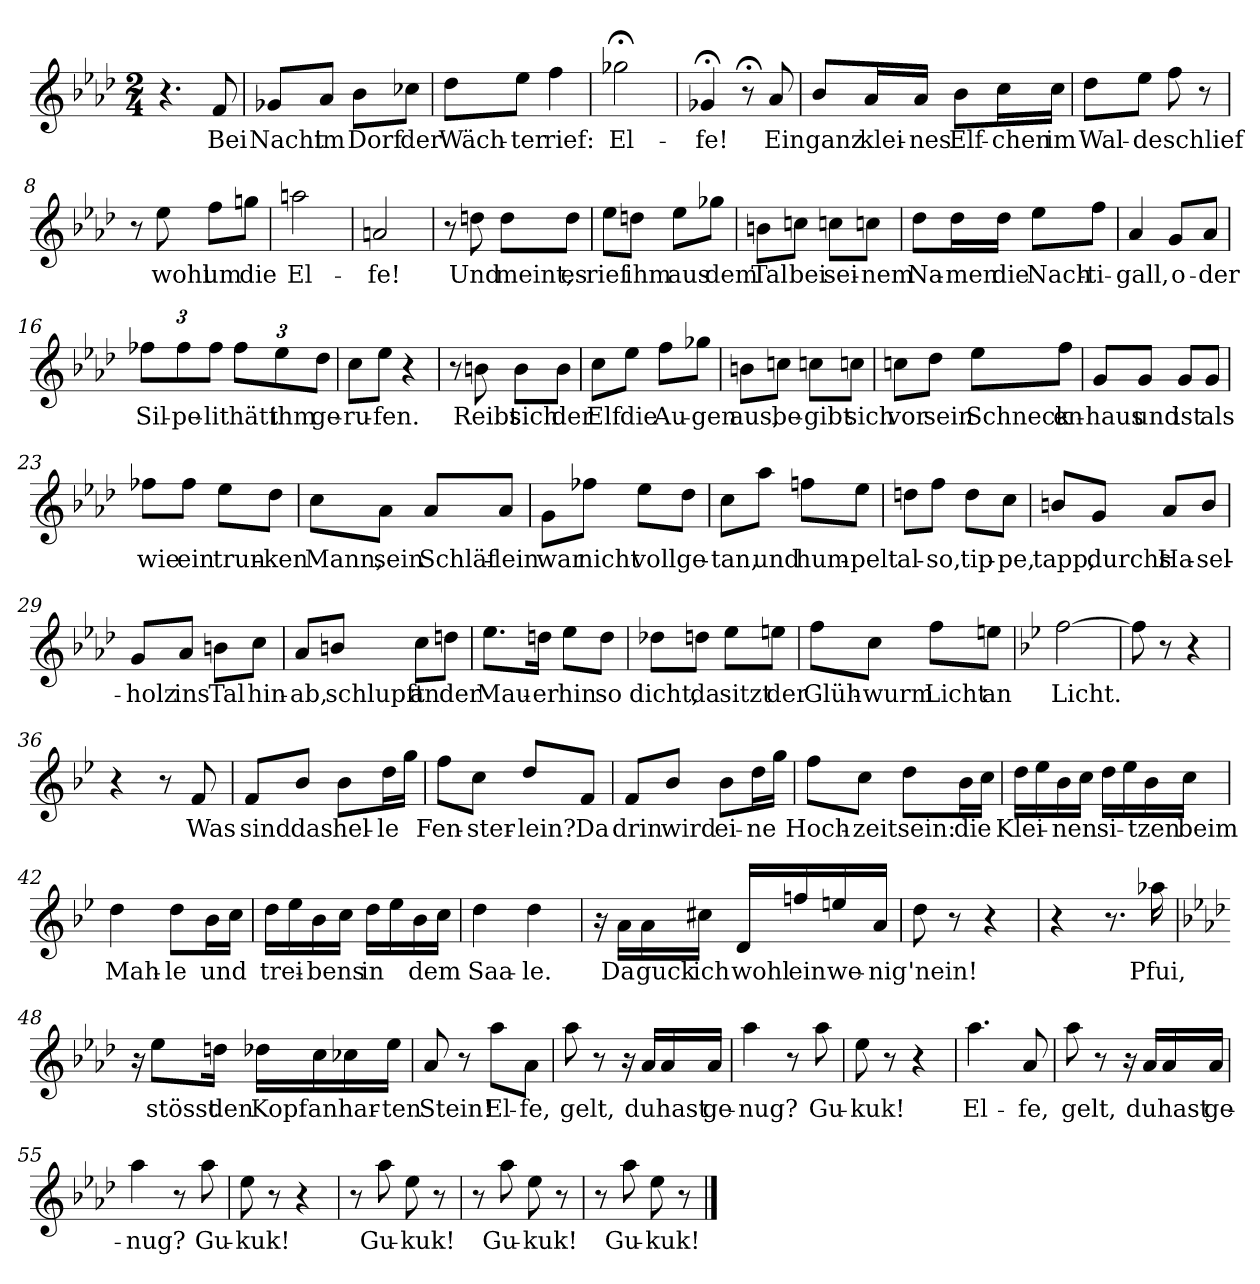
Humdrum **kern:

**kern	**text
*part1	*part1
*staff1	*staff1
*clefG2	*
*k[b-e-a-d-]	*
*M2/4	*
=1	=1
4.r	.
!	!LO:LY:b
8f/	Bei
=2	=2
!	!LO:LY:b
8g-X/L	Nacht
!	!LO:LY:b
8a-/J	im
!	!LO:LY:b
8b-\L	Dorf
!	!LO:LY:b
8cc-X\J	der
=3	=3
!	!LO:LY:b
8dd-\L	Wäch-
!	!LO:LY:b
8ee-\J	-ter
!	!LO:LY:b
4ff\	rief:
=4	=4
!	!LO:LY:b
2gg-X;<\	El-
=5	=5
!	!LO:LY:b
4g-X;</	-fe!
8r;<	.
!	!LO:LY:b
8a-/	Ein
=6	=6
!	!LO:LY:b
8b-/L	ganz
!	!LO:LY:b
16a-/L	klei-
!	!LO:LY:b
16a-/JJ	-nes
!	!LO:LY:b
8b-\L	Elf-
!	!LO:LY:b
16cc\L	-chen
!	!LO:LY:b
16cc\JJ	im
=7	=7
!	!LO:LY:b
8dd-\L	Wal-
!	!LO:LY:b
8ee-\J	-de
!	!LO:LY:b
8ff\	schlief
8r	.
!!LO:LB:g=z
=8	=8
8r	.
!	!LO:LY:b
8ee-\	wohl
!	!LO:LY:b
8ff\L	um
!	!LO:LY:b
8ggn\J	die
=9	=9
!	!LO:LY:b
2aan\	El-
=10	=10
!	!LO:LY:b
2an/	-fe!
=11	=11
8r	.
!	!LO:LY:b
8ddn\	Und
!	!LO:LY:b
8dd\L	meint,
!	!LO:LY:b
8dd\J	es
=12	=12
!	!LO:LY:b
8ee-\L	rief
!	!LO:LY:b
8ddn\J	ihm
!	!LO:LY:b
8ee-\L	aus
!	!LO:LY:b
8gg-X\J	dem
=13	=13
!	!LO:LY:b
8bn\L	Tal
!	!LO:LY:b
8ccn\J	bei
!	!LO:LY:b
8ccn\L	sei-
!	!LO:LY:b
8ccn\J	-nem
=14	=14
!	!LO:LY:b
8dd-\L	Na-
!	!LO:LY:b
16dd-\L	-men
!	!LO:LY:b
16dd-\JJ	die
!	!LO:LY:b
8ee-\L	Nach-
!	!LO:LY:b
8ff\J	-ti-
=15	=15
!	!LO:LY:b
4a-/	-gall,
!	!LO:LY:b
8g/L	o-
!	!LO:LY:b
8a-/J	-der
!!LO:LB:g=z
=16	=16
!	!LO:LY:b
12ff-X\L	Sil-
!	!LO:LY:b
12ff-\	-pe-
!	!LO:LY:b
12ff-\J	-lit
!	!LO:LY:b
12ff-\L	hätt
!	!LO:LY:b
12ee-\	ihm
!	!LO:LY:b
12dd-\J	ge-
=17	=17
!	!LO:LY:b
8cc\L	-ru-
!	!LO:LY:b
8ee-\J	-fen.
4r	.
=18	=18
8r	.
!	!LO:LY:b
8bn\	Reibt
!	!LO:LY:b
8b\L	sich
!	!LO:LY:b
8b\J	der
=19	=19
!	!LO:LY:b
8cc\L	Elf
!	!LO:LY:b
8ee-\J	die
!	!LO:LY:b
8ff\L	Au-
!	!LO:LY:b
8gg-X\J	-gen
=20	=20
!	!LO:LY:b
8bn\L	aus,
!	!LO:LY:b
8ccn\J	be-
!	!LO:LY:b
8ccn\L	-gibt
!	!LO:LY:b
8ccn\J	sich
=21	=21
!	!LO:LY:b
8ccn\L	vor
!	!LO:LY:b
8dd-\J	sein
!	!LO:LY:b
8ee-\L	Schneck-
!	!LO:LY:b
8ff\J	-en-
!!LO:LB:g=z
=22	=22
!	!LO:LY:b
8g/L	-haus
!	!LO:LY:b
8g/J	und
!	!LO:LY:b
8g/L	ist
!	!LO:LY:b
8g/J	als
=23	=23
!	!LO:LY:b
8ff-X\L	wie
!	!LO:LY:b
8ff-\J	ein
!	!LO:LY:b
8ee-\L	trun-
!	!LO:LY:b
8dd-\J	-ken
=24	=24
!	!LO:LY:b
8cc\L	Mann,
!	!LO:LY:b
8a-\J	sein
!	!LO:LY:b
8a-/L	Schläf-
!	!LO:LY:b
8a-/J	-lein
=25	=25
!	!LO:LY:b
8g\L	war
!	!LO:LY:b
8ff-X\J	nicht
!	!LO:LY:b
8ee-\L	voll
!	!LO:LY:b
8dd-\J	ge-
=26	=26
!	!LO:LY:b
8cc\L	-tan,
!	!LO:LY:b
8aa-\J	und
!	!LO:LY:b
8ffn\L	hum-
!	!LO:LY:b
8ee-\J	-pelt
=27	=27
!	!LO:LY:b
8ddn\L	al-
!	!LO:LY:b
8ff\J	-so,
!	!LO:LY:b
8dd\L	tip-
!	!LO:LY:b
8cc\J	-pe,
!!LO:LB:g=z
=28	=28
!	!LO:LY:b
8bn/L	tapp,
!	!LO:LY:b
8g/J	durchs
!	!LO:LY:b
8a-/L	Ha-
!	!LO:LY:b
8b/J	-sel-
=29	=29
!	!LO:LY:b
8g/L	-holz
!	!LO:LY:b
8a-/J	ins
!	!LO:LY:b
8bn\L	Tal
!	!LO:LY:b
8cc\J	hin-
=30	=30
!	!LO:LY:b
8a-/L	-ab,
!	!LO:LY:b
8bn/J	schlupft
!	!LO:LY:b
8cc\L	an
!	!LO:LY:b
8ddn\J	der
=31	=31
!	!LO:LY:b
8.ee-\L	Mau-
!	!LO:LY:b
16ddn\Jk	-er
!	!LO:LY:b
8ee-\L	hin
!	!LO:LY:b
8dd\J	so
=32	=32
!	!LO:LY:b
8dd-X\L	dicht,
!	!LO:LY:b
8ddn\J	da
!	!LO:LY:b
8ee-\L	sitzt
!	!LO:LY:b
8een\J	der
!!LO:LB:g=z
=33	=33
!	!LO:LY:b
8ff\L	Glüh-
!	!LO:LY:b
8cc\J	-wurm
!	!LO:LY:b
8ff\L	Licht
!	!LO:LY:b
8een\J	an
=34	=34
*k[b-e-]	*
!	!LO:LY:b
[2ff\	Licht.
=35	=35
8ff\]	.
8r	.
4r	.
=36	=36
4r	.
8r	.
!	!LO:LY:b
8f/	Was
=37	=37
!	!LO:LY:b
8f/L	sind
!	!LO:LY:b
8b-/J	das
!	!LO:LY:b
8b-\L	hel-
!	!LO:LY:b
16dd\L	-le
16gg\JJ	.
=38	=38
!	!LO:LY:b
8ff\L	Fen-
!	!LO:LY:b
8cc\J	-ster-
!	!LO:LY:b
8dd/L	-lein?
!	!LO:LY:b
8f/J	Da
=39	=39
!	!LO:LY:b
8f/L	drin
!	!LO:LY:b
8b-/J	wird
!	!LO:LY:b
8b-\L	ei-
!	!LO:LY:b
16dd\L	-ne
16gg\JJ	.
!!LO:LB:g=z
=40	=40
!	!LO:LY:b
8ff\L	Hoch-
!	!LO:LY:b
8cc\J	-zeit
!	!LO:LY:b
8dd\L	sein:
!	!LO:LY:b
16b-\L	die
16cc\JJ	.
=41	=41
!	!LO:LY:b
16dd\LL	Klei-
16ee-\	.
!	!LO:LY:b
16b-\	-nen
16cc\JJ	.
!	!LO:LY:b
16dd\LL	si-
16ee-\	.
!	!LO:LY:b
16b-\	-tzen
!	!LO:LY:b
16cc\JJ	beim
=42	=42
!	!LO:LY:b
4dd\	Mah-
!	!LO:LY:b
8dd\L	-le
!	!LO:LY:b
16b-\L	und
16cc\JJ	.
=43	=43
!	!LO:LY:b
16dd\LL	trei-
16ee-\	.
!	!LO:LY:b
16b-\	-bens
16cc\JJ	.
!	!LO:LY:b
16dd\LL	in
16ee-\	.
!	!LO:LY:b
16b-\	dem
16cc\JJ	.
=44	=44
!	!LO:LY:b
4dd\	Saa-
!	!LO:LY:b
4dd\	-le.
=45	=45
16r	.
!	!LO:LY:b
16a\LL	Da
!	!LO:LY:b
16a\	guck
!	!LO:LY:b
16cc#X\JJ	ich
!	!LO:LY:b
16d/LL	wohl
!	!LO:LY:b
16ffn/	ein
!	!LO:LY:b
16een/	we-
!	!LO:LY:b
16a/JJ	-nig
!!LO:LB:g=z
=46	=46
!	!LO:LY:b
8dd\	'nein!
8r	.
4r	.
=47	=47
4r	.
8.r	.
!	!LO:LY:b
16aa-X\	Pfui,
=48	=48
*k[b-e-a-d-]	*
16r	.
!	!LO:LY:b
8ee-\L	stösst
!	!LO:LY:b
16ddn\Jk	den
!	!LO:LY:b
16dd-X\LL	Kopf
!	!LO:LY:b
16cc\	an
!	!LO:LY:b
16cc-X\	har-
!	!LO:LY:b
16ee-\JJ	-ten
=49	=49
!	!LO:LY:b
8a-/	Stein!
8r	.
!	!LO:LY:b
8aa-\L	El-
!	!LO:LY:b
8a-\J	-fe,
=50	=50
!	!LO:LY:b
8aa-\	gelt,
8r	.
16r	.
!	!LO:LY:b
16a-/LL	du
!	!LO:LY:b
16a-/	hast
!	!LO:LY:b
16a-/JJ	ge-
=51	=51
!	!LO:LY:b
4aa-\	-nug?
8r	.
!	!LO:LY:b
8aa-\	Gu-
=52	=52
!	!LO:LY:b
8ee-\	-kuk!
8r	.
4r	.
=53	=53
!	!LO:LY:b
4.aa-\	El-
!	!LO:LY:b
8a-/	-fe,
!!LO:LB:g=z
=54	=54
!	!LO:LY:b
8aa-\	gelt,
8r	.
16r	.
!	!LO:LY:b
16a-/LL	du
!	!LO:LY:b
16a-/	hast
!	!LO:LY:b
16a-/JJ	ge-
=55	=55
!	!LO:LY:b
4aa-\	-nug?
8r	.
!	!LO:LY:b
8aa-\	Gu-
=56	=56
!	!LO:LY:b
8ee-\	-kuk!
8r	.
4r	.
=57	=57
8r	.
!	!LO:LY:b
8aa-\	Gu-
!	!LO:LY:b
8ee-\	-kuk!
8r	.
=58	=58
8r	.
!	!LO:LY:b
8aa-\	Gu-
!	!LO:LY:b
8ee-\	-kuk!
8r	.
=59	=59
8r	.
!	!LO:LY:b
8aa-\	Gu-
!	!LO:LY:b
8ee-\	-kuk!
8r	.
==	==
*-	*-
